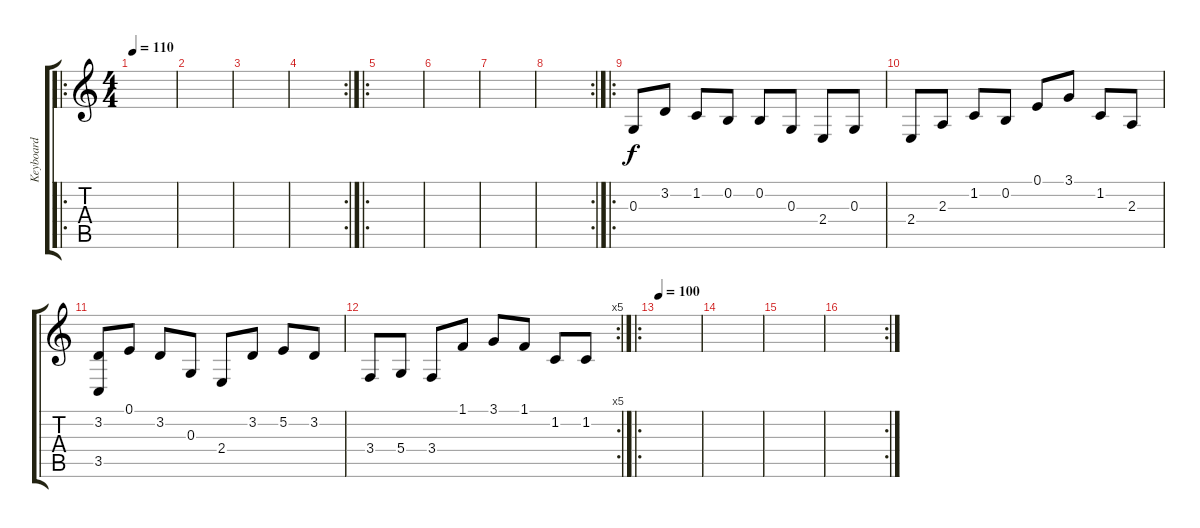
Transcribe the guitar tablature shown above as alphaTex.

\track ("Keyboard" "Keyboard") {instrument shamisen}
\staff {score tabs}
\tuning (E4 B3 G3 D3 A2 E2) {hide}
\ro
\ts (4 4)
\tempo 110
\clef g2
\ks c
|
|
|
\rc 2
|
\ro
|
|
|
\rc 2
|
\ro
0.3.8 3.2.8 1.2.8 0.2.8 0.2.8 0.3.8 2.4.8 0.3.8 |
2.4.8 2.3.8 1.2.8 0.2.8 0.1.8 3.1.8 1.2.8 2.3.8 |
(3.2 3.5).8 0.1.8 3.2.8 0.3.8 2.4.8 3.2.8 5.2.8 3.2.8 |
\rc 5
3.4.8 5.4.8 3.4.8 1.1.8 3.1.8 1.1.8 1.2.8 1.2.8 |
\ro
\tempo 100
|
|
|
\rc 2
